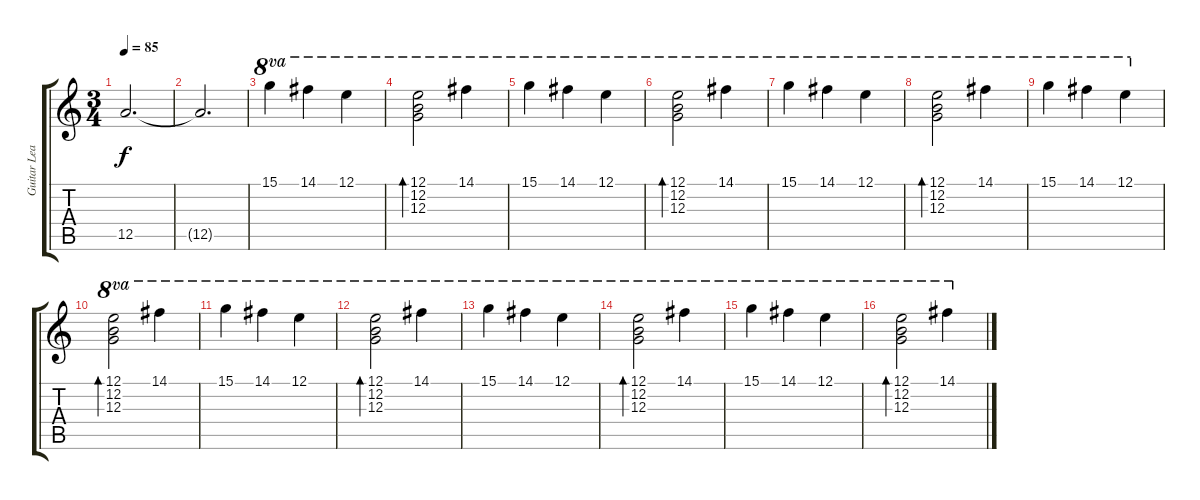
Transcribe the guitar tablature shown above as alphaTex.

\track ("Guitar Lead 2" "Guitar Lea") {instrument distortionguitar}
\staff {score tabs}
\tuning (E4 B3 G3 D3 A2 E2) {hide}
\ts (3 4)
\tempo 85
\clef g2
\ks c
12.5.2{d dy f} |
12.5{t}.2{d volume 3} |
15.1.4{ot 8va volume 11 instrument electricguitarjazz} 14.1.4{ot 8va} 12.1.4{ot 8va} |
(12.1 12.2 12.3).2{bd 120 ot 8va} 14.1.4{ot 8va} |
15.1.4{ot 8va} 14.1.4{ot 8va} 12.1.4{ot 8va} |
(12.1 12.2 12.3).2{bd 120 ot 8va} 14.1.4{ot 8va} |
15.1.4{ot 8va} 14.1.4{ot 8va} 12.1.4{ot 8va} |
(12.1 12.2 12.3).2{bd 120 ot 8va} 14.1.4{ot 8va} |
15.1.4{ot 8va} 14.1.4{ot 8va} 12.1.4{ot 8va} |
(12.1 12.2 12.3).2{bd 120 ot 8va} 14.1.4{ot 8va} |
15.1.4{ot 8va} 14.1.4{ot 8va} 12.1.4{ot 8va} |
(12.1 12.2 12.3).2{bd 120 ot 8va} 14.1.4{ot 8va} |
15.1.4{ot 8va} 14.1.4{ot 8va} 12.1.4{ot 8va} |
(12.1 12.2 12.3).2{bd 120 ot 8va} 14.1.4{ot 8va} |
15.1.4{ot 8va} 14.1.4{ot 8va} 12.1.4{ot 8va} |
(12.1 12.2 12.3).2{bd 120 ot 8va} 14.1.4{ot 8va}
